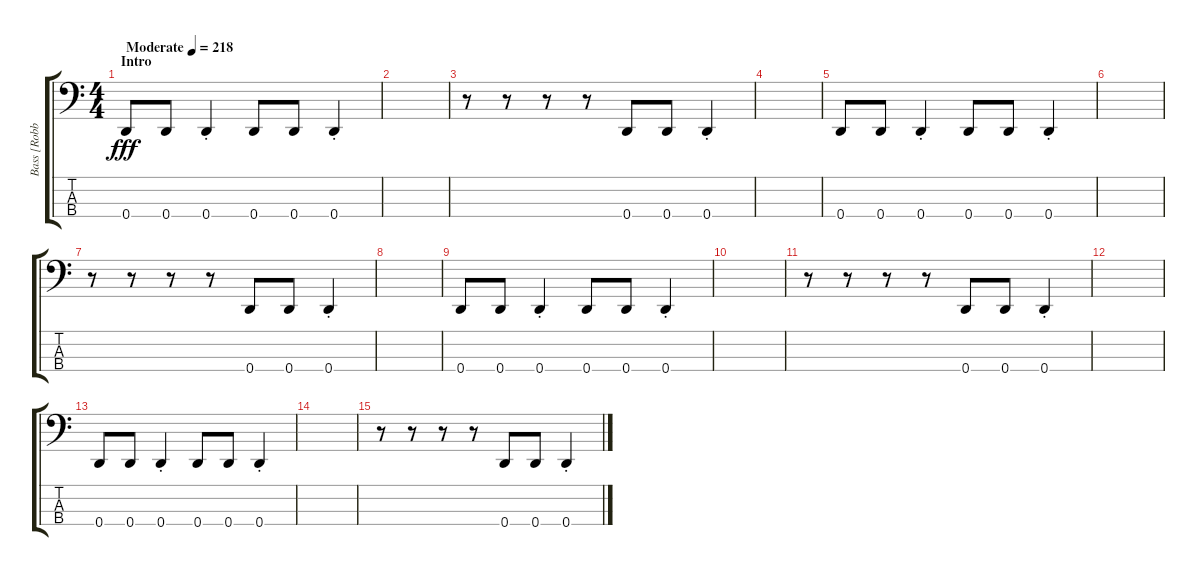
\track ("Bass [Robbie Merrill]" "Bass [Robb") {instrument electricbassfinger}
\staff {score tabs}
\tuning (G2 D2 A1 D1) {hide}
\ts (4 4)
\section ("" "Intro")
\tempo (218 "Moderate")
\clef f4
\ks c
0.4.8{dy fff instrument electricbassfinger} 0.4.8 0.4{st}.4 0.4.8 0.4.8 0.4{st}.4 |
|
r.8 r.8 r.8 r.8 0.4.8 0.4.8 0.4{st}.4 |
|
0.4.8 0.4.8 0.4{st}.4 0.4.8 0.4.8 0.4{st}.4 |
|
r.8 r.8 r.8 r.8 0.4.8 0.4.8 0.4{st}.4 |
|
0.4.8 0.4.8 0.4{st}.4 0.4.8 0.4.8 0.4{st}.4 |
|
r.8 r.8 r.8 r.8 0.4.8 0.4.8 0.4{st}.4 |
|
0.4.8 0.4.8 0.4{st}.4 0.4.8 0.4.8 0.4{st}.4 |
|
r.8 r.8 r.8 r.8 0.4.8 0.4.8 0.4{st}.4
